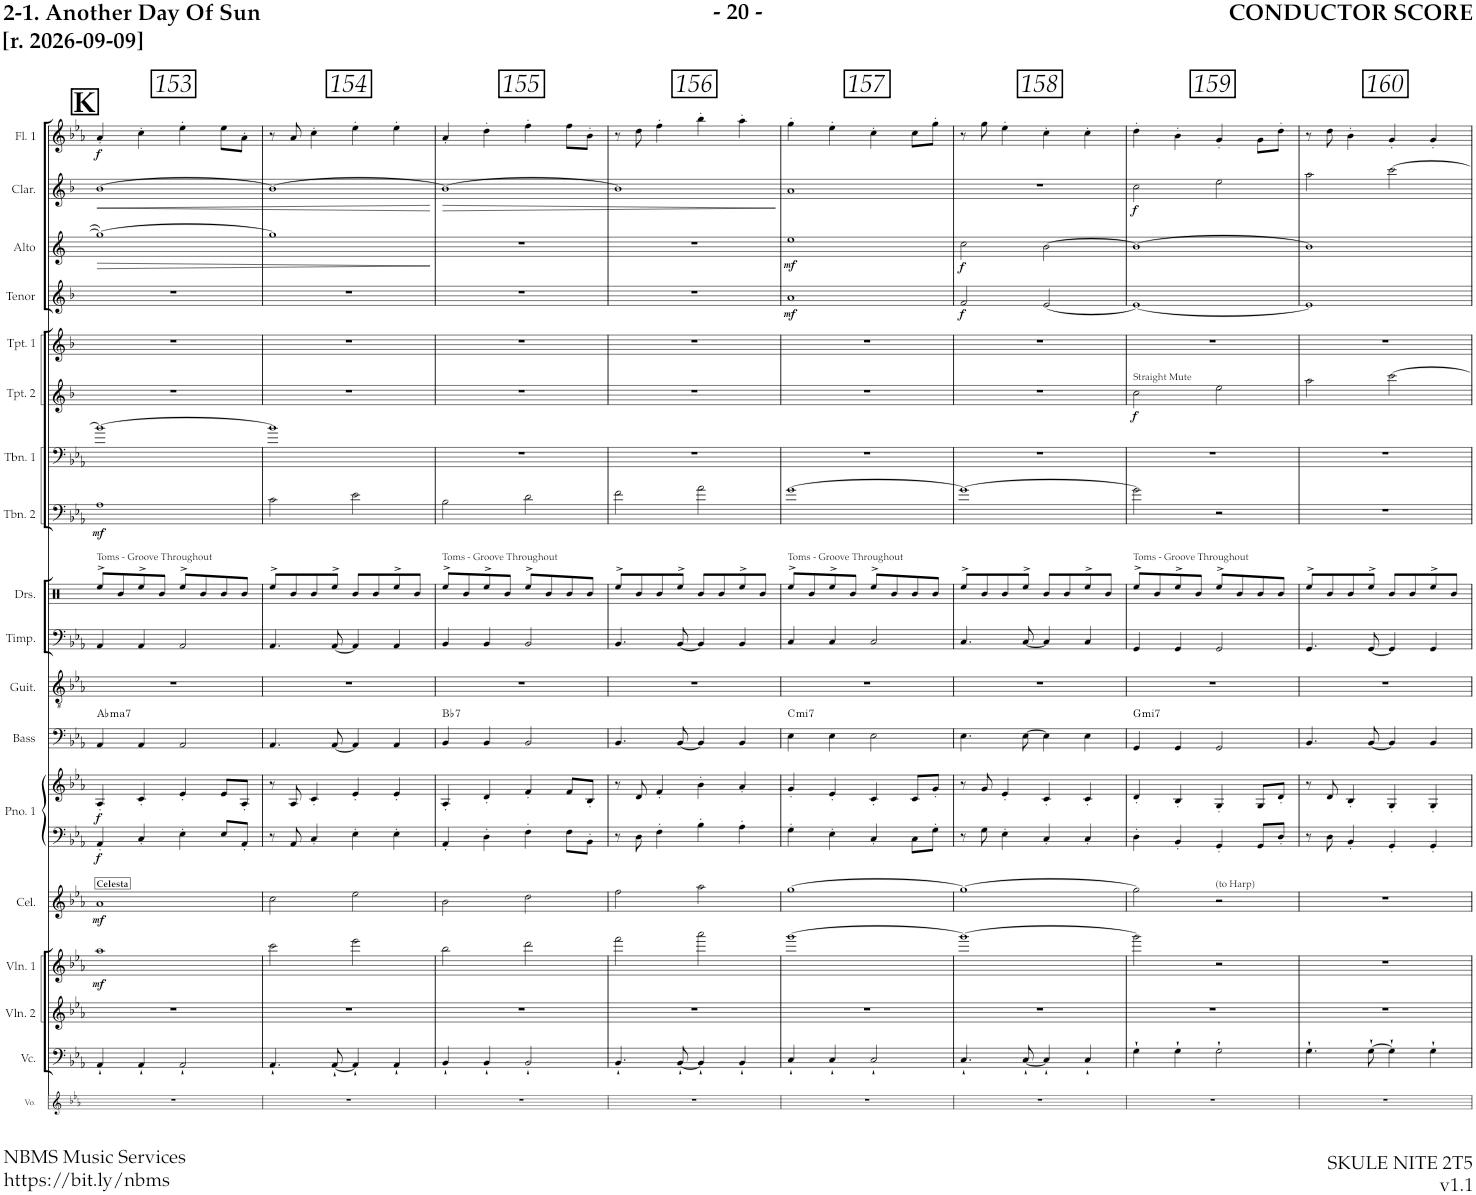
**kern	**kern	**kern	**kern	**dynam	**kern	**dynam	**kern	**kern	**dynam	**kern	**harte	**kern	**kern	**kern	**kern	**dynam	**kern	**kern	**dynam	**kern	**kern	**dynam	**kern	**dynam	**kern	**dynam	**kern	**dynam
*part18	*part17	*part16	*part15	*part15	*part14	*part14	*part13	*part13	*part13	*part12	*part12	*part11	*part10	*part9	*part8	*part8	*part7	*part6	*part6	*part5	*part4	*part4	*part3	*part3	*part2	*part2	*part1	*part1
*staff19	*staff18	*staff17	*staff16	*staff16	*staff15	*staff15	*staff14	*staff13	*staff13/14	*staff12	*	*staff11	*staff10	*staff9	*staff8	*staff8	*staff7	*staff6	*staff6	*staff5	*staff4	*staff4	*staff3	*staff3	*staff2	*staff2	*staff1	*staff1
*I"Voice	*I"Violoncello	*I"Violin 2	*I"Violin 1	*	*I"Piano 2	*	*I"Piano 1	*	*	*I"Bass	*	*I"Guitar	*I"Percussion	*I"Drumset	*I"Trombone 2	*	*I"Trombone 1	*I"Trumpet 2	*	*I"Trumpet 1	*I"REED 4 (Tenor Sax)	*	*I"REED 3 (Alto Sax, Flute)	*	*I"REED 2 (Clarinet)	*	*I"Flute (Doubles Bari Sax)	*
*I'Vo.	*I'Vc.	*I'Vln. 2	*I'Vln. 1	*	*I'Pno. 2	*	*I'Pno. 1	*	*	*I'Bass	*	*I'Guit.	*I'Perc.	*I'Drs.	*I'Tbn. 2	*	*I'Tbn. 1	*I'Tpt. 2	*	*I'Tpt. 1	*I'Tenor	*	*I'Alto	*	*I'Clar.	*	*I'Fl. 1	*
!!LO:PB:g=z
*clefG2	*clefF4	*clefG2	*clefG2	*	*clefG2	*	*clefF4	*clefG2	*	*clefF4	*	*clefGv2	*clefF4	*clefX	*clefF4	*	*clefF4	*clefG2	*	*clefG2	*clefG2	*	*clefG2	*	*clefG2	*	*clefG2	*
*	*	*	*	*	*Trd-7c-12	*	*	*	*	*Trd7c12	*	*	*	*	*	*	*	*Trd1c2	*	*Trd1c2	*Trd8c14	*	*Trd5c9	*	*Trd1c2	*	*Trd12c21	*
*k[b-e-a-]	*k[b-e-a-]	*k[b-e-a-]	*k[b-e-a-]	*	*k[b-e-a-]	*	*k[b-e-a-]	*k[b-e-a-]	*	*k[b-e-a-]	*	*k[b-e-a-]	*k[b-e-a-]	*k[]	*k[b-e-a-]	*	*k[b-e-a-]	*k[b-]	*	*k[b-]	*k[b-]	*	*k[]	*	*k[b-]	*	*k[b-e-a-]	*
*M2/2	*M2/2	*M2/2	*M2/2	*	*M2/2	*	*M2/2	*M2/2	*	*M2/2	*	*M2/2	*M2/2	*M2/2	*M2/2	*	*M2/2	*M2/2	*	*M2/2	*M2/2	*	*M2/2	*	*M2/2	*	*M2/2	*
*met(c|)	*met(c|)	*met(c|)	*met(c|)	*	*met(c|)	*	*met(c|)	*met(c|)	*	*met(c|)	*	*met(c|)	*met(c|)	*met(c|)	*met(c|)	*	*met(c|)	*met(c|)	*	*met(c|)	*met(c|)	*	*met(c|)	*	*met(c|)	*	*met(c|)	*
!!LO:REH:place=s1:a:B:cj:fs=14:t=K
=153	=153	=153	=153	=153	=153	=153	=153	=153	=153	=153	=153	=153	=153	=153	=153	=153	=153	=153	=153	=153	=153	=153	=153	=153	=153	=153	=153	=153
!	!	!	!	!	!	!	!	!	!	!	!	!	!	!LO:TX:a:t=Toms - Groove Throughout	!	!	!	!	!	!	!	!	!	!	!	!	!	!
!	!	!	!	!	!LO:TX:a:B:t=Celesta	!	!	!	!	!	!	!	!	!	!	!	!	!	!	!	!	!	!	!	!	!	!	!
!	!	!	!	!LO:DY:b	!	!LO:DY:b	!	!	!LO:DY:b=2	!	!	!	!	!	!	!	!	!	!	!	!	!	!	!LO:HP:b	!	!LO:HP:b	!	!
!	!	!	!	!	!	!	!	!	!LO:DY:n=1:b	!	!LO:H:kt=ma7	!	!	!	!	!LO:DY:b	!	!	!	!	!	!	!	!	!	!	!	!LO:DY:b
1r	4AA-`/	1r	1aa-	mf	1a-	mf	4AA-'/	4A-'/	f f	4AA-/	Ab:maj7	1r	4RAA/	8Ree^>/L	1A-	mf	1b-_	1r	.	1r	1r	.	1gg_	>	[1b-	<	4a-'/	f
.	.	.	.	.	.	.	.	.	.	.	.	.	.	8R/	.	.	.	.	.	.	.	.	.	.	.	.	.	.
.	4AA-`/	.	.	.	.	.	4C'/	4c'/	.	4AA-/	.	.	4RAA/	8Ree^>/	.	.	.	.	.	.	.	.	.	.	.	.	4cc'\	.
.	.	.	.	.	.	.	.	.	.	.	.	.	.	8R/J	.	.	.	.	.	.	.	.	.	.	.	.	.	.
.	2AA-`/	.	.	.	.	.	4E-'\	4e-'/	.	2AA-/	.	.	2RAA/	8Ree^>/L	.	.	.	.	.	.	.	.	.	.	.	.	4ee-'\	.
.	.	.	.	.	.	.	.	.	.	.	.	.	.	8R/	.	.	.	.	.	.	.	.	.	.	.	.	.	.
.	.	.	.	.	.	.	8E-/L	8e-/L	.	.	.	.	.	8R/	.	.	.	.	.	.	.	.	.	.	.	.	8ee-\L	.
.	.	.	.	.	.	.	8AA-'/J	8A-'/J	.	.	.	.	.	8R/J	.	.	.	.	.	.	.	.	.	.	.	.	8a-'\J	.
=154	=154	=154	=154	=154	=154	=154	=154	=154	=154	=154	=154	=154	=154	=154	=154	=154	=154	=154	=154	=154	=154	=154	=154	=154	=154	=154	=154	=154
1r	4.AA-`/	1r	2ccc\	.	2cc\	.	8r	8r	.	4.AA-/	.	1r	4.RAA/	8Ree^>/L	2c\	.	1b-]	1r	.	1r	1r	.	1gg]	.	1b-_	.	8r	.
.	.	.	.	.	.	.	8AA-/	8A-/	.	.	.	.	.	8R/	.	.	.	.	.	.	.	.	.	.	.	.	8a-/	.
.	.	.	.	.	.	.	4C'/	4c'/	.	.	.	.	.	8R/	.	.	.	.	.	.	.	.	.	.	.	.	4cc'\	.
.	[8AA-`/	.	.	.	.	.	.	.	.	[8AA-/	.	.	[8RAA/	8Ree^>/J	.	.	.	.	.	.	.	.	.	.	.	.	.	.
.	4AA-`/]	.	2eee-\	.	2ee-\	.	4E-'\	4e-'/	.	4AA-/]	.	.	4RAA/]	8R/L	2e-\	.	.	.	.	.	.	.	.	.	.	.	4ee-'\	.
.	.	.	.	.	.	.	.	.	.	.	.	.	.	8R/	.	.	.	.	.	.	.	.	.	.	.	.	.	.
.	4AA-`/	.	.	.	.	.	4E-'\	4e-'/	.	4AA-/	.	.	4RAA/	8Ree^>/	.	.	.	.	.	.	.	.	.	.	.	.	4ee-'\	.
.	.	.	.	.	.	.	.	.	.	.	.	.	.	8R/J	.	.	.	.	.	.	.	.	.	.	.	.	.	.
.	.	.	.	.	.	.	.	.	.	.	.	.	.	.	.	.	.	.	.	.	.	.	.	]	.	[	.	.
=155	=155	=155	=155	=155	=155	=155	=155	=155	=155	=155	=155	=155	=155	=155	=155	=155	=155	=155	=155	=155	=155	=155	=155	=155	=155	=155	=155	=155
!	!	!	!	!	!	!	!	!	!	!	!	!	!	!LO:TX:a:t=Toms - Groove Throughout	!	!	!	!	!	!	!	!	!	!	!	!	!	!
!	!	!	!	!	!	!	!	!	!	!	!LO:H:kt=7	!	!	!	!	!	!	!	!	!	!	!	!	!	!	!LO:HP:b	!	!
1r	4BB-`/	1r	2bb-\	.	2b-\	.	4AA-'/	4A-'/	.	4BB-/	Bb:7	1r	4RBB/	8Ree^>/L	2B-\	.	1r	1r	.	1r	1r	.	1r	.	1b-_	>	4a-'/	.
.	.	.	.	.	.	.	.	.	.	.	.	.	.	8R/	.	.	.	.	.	.	.	.	.	.	.	.	.	.
.	4BB-`/	.	.	.	.	.	4D'\	4d'/	.	4BB-/	.	.	4RBB/	8Ree^>/	.	.	.	.	.	.	.	.	.	.	.	.	4dd'\	.
.	.	.	.	.	.	.	.	.	.	.	.	.	.	8R/J	.	.	.	.	.	.	.	.	.	.	.	.	.	.
.	2BB-`/	.	2ddd\	.	2dd\	.	4F'\	4f'/	.	2BB-/	.	.	2RBB/	8Ree^>/L	2d\	.	.	.	.	.	.	.	.	.	.	.	4ff'\	.
.	.	.	.	.	.	.	.	.	.	.	.	.	.	8R/	.	.	.	.	.	.	.	.	.	.	.	.	.	.
.	.	.	.	.	.	.	8F\L	8f/L	.	.	.	.	.	8R/	.	.	.	.	.	.	.	.	.	.	.	.	8ff\L	.
.	.	.	.	.	.	.	8BB-'\J	8B-'/J	.	.	.	.	.	8R/J	.	.	.	.	.	.	.	.	.	.	.	.	8b-'\J	.
=156	=156	=156	=156	=156	=156	=156	=156	=156	=156	=156	=156	=156	=156	=156	=156	=156	=156	=156	=156	=156	=156	=156	=156	=156	=156	=156	=156	=156
1r	4.BB-`/	1r	2fff\	.	2ff\	.	8r	8r	.	4.BB-/	.	1r	4.RBB/	8Ree^>/L	2f\	.	1r	1r	.	1r	1r	.	1r	.	1b-]	.	8r	.
.	.	.	.	.	.	.	8D\	8d/	.	.	.	.	.	8R/	.	.	.	.	.	.	.	.	.	.	.	.	8dd\	.
.	.	.	.	.	.	.	4F'\	4f'/	.	.	.	.	.	8R/	.	.	.	.	.	.	.	.	.	.	.	.	4ff'\	.
.	[8BB-`/	.	.	.	.	.	.	.	.	[8BB-/	.	.	[8RBB/	8Ree^>/J	.	.	.	.	.	.	.	.	.	.	.	.	.	.
.	4BB-`/]	.	2aaa-\	.	2aa-\	.	4B-'\	4b-'\	.	4BB-/]	.	.	4RBB/]	8R/L	2a-\	.	.	.	.	.	.	.	.	.	.	.	4bb-'\	.
.	.	.	.	.	.	.	.	.	.	.	.	.	.	8R/	.	.	.	.	.	.	.	.	.	.	.	.	.	.
.	4BB-`/	.	.	.	.	.	4A-'\	4a-'/	.	4BB-/	.	.	4RBB/	8Ree^>/	.	.	.	.	.	.	.	.	.	.	.	.	4aa-'\	.
.	.	.	.	.	.	.	.	.	.	.	.	.	.	8R/J	.	.	.	.	.	.	.	.	.	.	.	.	.	.
.	.	.	.	.	.	.	.	.	.	.	.	.	.	.	.	.	.	.	.	.	.	.	.	.	.	]	.	.
=157	=157	=157	=157	=157	=157	=157	=157	=157	=157	=157	=157	=157	=157	=157	=157	=157	=157	=157	=157	=157	=157	=157	=157	=157	=157	=157	=157	=157
!	!	!	!	!	!	!	!	!	!	!	!	!	!	!LO:TX:a:t=Toms - Groove Throughout	!	!	!	!	!	!	!	!	!	!	!	!	!	!
!	!	!	!	!	!	!	!	!	!	!	!LO:H:kt=mi7	!	!	!	!	!	!	!	!	!	!	!LO:DY:b	!	!LO:DY:b	!	!	!	!
1r	4C`/	1r	[1ggg	.	[1gg	.	4G'\	4g'/	.	4E-\	C:min7	1r	4RC/	8Ree^>/L	[1g	.	1r	1r	.	1r	1a	mf	1ee	mf	1a	.	4gg'\	.
.	.	.	.	.	.	.	.	.	.	.	.	.	.	8R/	.	.	.	.	.	.	.	.	.	.	.	.	.	.
.	4C`/	.	.	.	.	.	4E-'\	4e-'/	.	4E-\	.	.	4RC/	8Ree^>/	.	.	.	.	.	.	.	.	.	.	.	.	4ee-'\	.
.	.	.	.	.	.	.	.	.	.	.	.	.	.	8R/J	.	.	.	.	.	.	.	.	.	.	.	.	.	.
.	2C`/	.	.	.	.	.	4C'/	4c'/	.	2E-\	.	.	2RC/	8Ree^>/L	.	.	.	.	.	.	.	.	.	.	.	.	4cc'\	.
.	.	.	.	.	.	.	.	.	.	.	.	.	.	8R/	.	.	.	.	.	.	.	.	.	.	.	.	.	.
.	.	.	.	.	.	.	8C\L	8c/L	.	.	.	.	.	8R/	.	.	.	.	.	.	.	.	.	.	.	.	8cc\L	.
.	.	.	.	.	.	.	8G'\J	8g'/J	.	.	.	.	.	8R/J	.	.	.	.	.	.	.	.	.	.	.	.	8gg'\J	.
=158	=158	=158	=158	=158	=158	=158	=158	=158	=158	=158	=158	=158	=158	=158	=158	=158	=158	=158	=158	=158	=158	=158	=158	=158	=158	=158	=158	=158
!	!	!	!	!	!	!	!	!	!	!	!	!	!	!	!	!	!	!	!	!	!	!LO:DY:b	!	!LO:DY:b	!	!	!	!
1r	4.C`/	1r	1ggg_	.	1gg_	.	8r	8r	.	4.E-\	.	1r	4.RC/	8Ree^>/L	1g_	.	1r	1r	.	1r	2f/	f	2cc\	f	1r	.	8r	.
.	.	.	.	.	.	.	8G\	8g/	.	.	.	.	.	8R/	.	.	.	.	.	.	.	.	.	.	.	.	8gg\	.
.	.	.	.	.	.	.	4E-'\	4e-'/	.	.	.	.	.	8R/	.	.	.	.	.	.	.	.	.	.	.	.	4ee-'\	.
.	[8C`/	.	.	.	.	.	.	.	.	[8E-\	.	.	[8RC/	8Ree^>/J	.	.	.	.	.	.	.	.	.	.	.	.	.	.
.	4C`/]	.	.	.	.	.	4C'/	4c'/	.	4E-\]	.	.	4RC/]	8R/L	.	.	.	.	.	.	[2e/	.	[2b\	.	.	.	4cc'\	.
.	.	.	.	.	.	.	.	.	.	.	.	.	.	8R/	.	.	.	.	.	.	.	.	.	.	.	.	.	.
.	4C`/	.	.	.	.	.	4C'/	4c'/	.	4E-\	.	.	4RC/	8Ree^>/	.	.	.	.	.	.	.	.	.	.	.	.	4cc'\	.
.	.	.	.	.	.	.	.	.	.	.	.	.	.	8R/J	.	.	.	.	.	.	.	.	.	.	.	.	.	.
=159	=159	=159	=159	=159	=159	=159	=159	=159	=159	=159	=159	=159	=159	=159	=159	=159	=159	=159	=159	=159	=159	=159	=159	=159	=159	=159	=159	=159
!	!	!	!	!	!	!	!	!	!	!	!	!	!	!	!	!	!	!LO:TX:a:t=Straight Mute	!	!	!	!	!	!	!	!	!	!
!	!	!	!	!	!	!	!	!	!	!	!	!	!	!LO:TX:a:t=Toms - Groove Throughout	!	!	!	!	!	!	!	!	!	!	!	!	!	!
!	!	!	!	!	!	!	!	!	!	!	!LO:H:kt=mi7	!	!	!	!	!	!	!	!LO:DY:b	!	!	!	!	!	!	!LO:DY:b	!	!
1r	4G`\	1r	2ggg\]	.	2gg\]	.	4D'\	4d'/	.	4GG/	G:min7	1r	4RGG/	8Ree^>/L	2g\]	.	1r	2cc\	f	1r	1e_	.	1b_	.	2cc\	f	4dd'\	.
.	.	.	.	.	.	.	.	.	.	.	.	.	.	8R/	.	.	.	.	.	.	.	.	.	.	.	.	.	.
.	4G`\	.	.	.	.	.	4BB-'/	4B-'/	.	4GG/	.	.	4RGG/	8Ree^>/	.	.	.	.	.	.	.	.	.	.	.	.	4b-'\	.
.	.	.	.	.	.	.	.	.	.	.	.	.	.	8R/J	.	.	.	.	.	.	.	.	.	.	.	.	.	.
!	!	!	!	!	!LO:TX:a:t=(to Harp)	!	!	!	!	!	!	!	!	!	!	!	!	!	!	!	!	!	!	!	!	!	!	!
.	2G`\	.	2r	.	2r	.	4GG'/	4G'/	.	2GG/	.	.	2RGG/	8Ree^>/L	2r	.	.	2ee\	.	.	.	.	.	.	2ee\	.	4g'/	.
.	.	.	.	.	.	.	.	.	.	.	.	.	.	8R/	.	.	.	.	.	.	.	.	.	.	.	.	.	.
.	.	.	.	.	.	.	8GG/L	8G/L	.	.	.	.	.	8R/	.	.	.	.	.	.	.	.	.	.	.	.	8g\L	.
.	.	.	.	.	.	.	8D'/J	8d'/J	.	.	.	.	.	8R/J	.	.	.	.	.	.	.	.	.	.	.	.	8dd'\J	.
=160	=160	=160	=160	=160	=160	=160	=160	=160	=160	=160	=160	=160	=160	=160	=160	=160	=160	=160	=160	=160	=160	=160	=160	=160	=160	=160	=160	=160
1r	4.G`\	1r	1r	.	1r	.	8r	8r	.	4.BB-/	.	1r	4.RGG/	8Ree^>/L	1r	.	1r	2aa\	.	1r	1e]	.	1b]	.	2aa\	.	8r	.
.	.	.	.	.	.	.	8D\	8d/	.	.	.	.	.	8R/	.	.	.	.	.	.	.	.	.	.	.	.	8dd\	.
.	.	.	.	.	.	.	4BB-'/	4B-'/	.	.	.	.	.	8R/	.	.	.	.	.	.	.	.	.	.	.	.	4b-'\	.
.	[8G`\	.	.	.	.	.	.	.	.	[8BB-/	.	.	[8RGG/	8Ree^>/J	.	.	.	.	.	.	.	.	.	.	.	.	.	.
.	4G`\]	.	.	.	.	.	4GG'/	4G'/	.	4BB-/]	.	.	4RGG/]	8R/L	.	.	.	[2ccc\	.	.	.	.	.	.	[2ccc\	.	4g'/	.
.	.	.	.	.	.	.	.	.	.	.	.	.	.	8R/	.	.	.	.	.	.	.	.	.	.	.	.	.	.
.	4G`\	.	.	.	.	.	4GG'/	4G'/	.	4BB-/	.	.	4RGG/	8Ree^>/	.	.	.	.	.	.	.	.	.	.	.	.	4g'/	.
.	.	.	.	.	.	.	.	.	.	.	.	.	.	8R/J	.	.	.	.	.	.	.	.	.	.	.	.	.	.
=	=	=	=	=	=	=	=	=	=	=	=	=	=	=	=	=	=	=	=	=	=	=	=	=	=	=	=	=
*-	*-	*-	*-	*-	*-	*-	*-	*-	*-	*-	*-	*-	*-	*-	*-	*-	*-	*-	*-	*-	*-	*-	*-	*-	*-	*-	*-	*-
